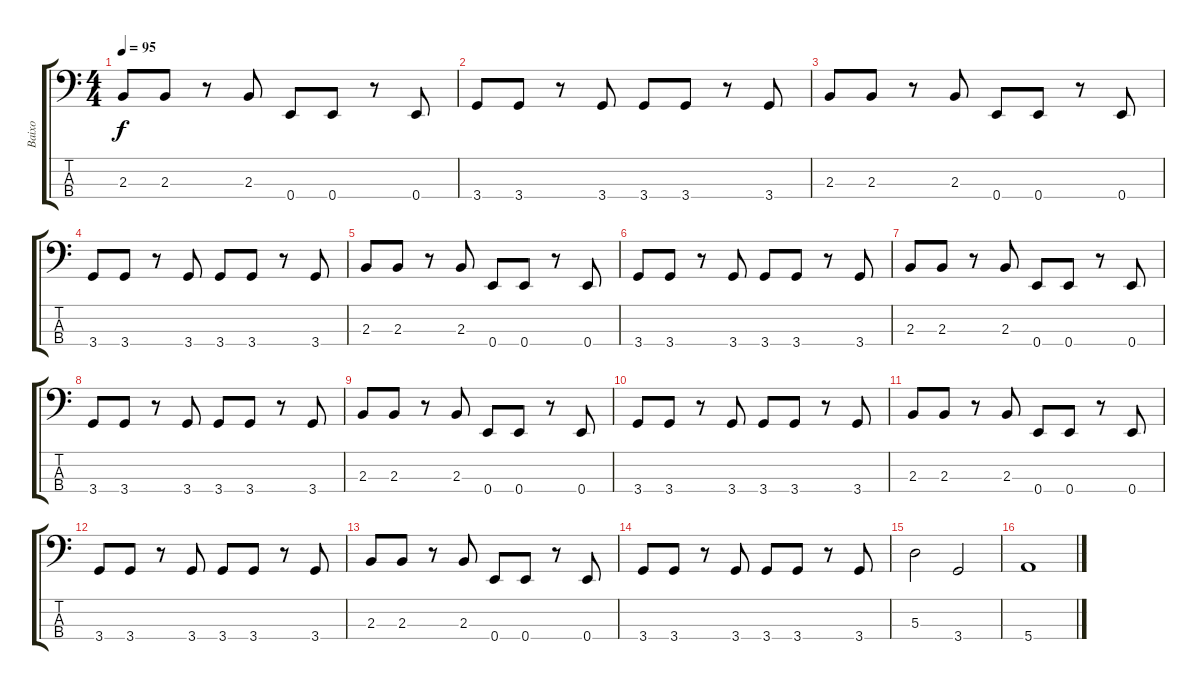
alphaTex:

\track ("Baixo" "Baixo") {instrument electricbasspick}
\staff {score tabs}
\tuning (G2 D2 A1 E1) {hide}
\ts (4 4)
\tempo 95
\clef f4
\ks c
2.3.8{dy f} 2.3.8 r.8 2.3.8 0.4.8 0.4.8 r.8 0.4.8 |
3.4.8 3.4.8 r.8 3.4.8 3.4.8 3.4.8 r.8 3.4.8 |
2.3.8 2.3.8 r.8 2.3.8 0.4.8 0.4.8 r.8 0.4.8 |
3.4.8 3.4.8 r.8 3.4.8 3.4.8 3.4.8 r.8 3.4.8 |
2.3.8 2.3.8 r.8 2.3.8 0.4.8 0.4.8 r.8 0.4.8 |
3.4.8 3.4.8 r.8 3.4.8 3.4.8 3.4.8 r.8 3.4.8 |
2.3.8 2.3.8 r.8 2.3.8 0.4.8 0.4.8 r.8 0.4.8 |
3.4.8 3.4.8 r.8 3.4.8 3.4.8 3.4.8 r.8 3.4.8 |
2.3.8 2.3.8 r.8 2.3.8 0.4.8 0.4.8 r.8 0.4.8 |
3.4.8 3.4.8 r.8 3.4.8 3.4.8 3.4.8 r.8 3.4.8 |
2.3.8 2.3.8 r.8 2.3.8 0.4.8 0.4.8 r.8 0.4.8 |
3.4.8 3.4.8 r.8 3.4.8 3.4.8 3.4.8 r.8 3.4.8 |
2.3.8 2.3.8 r.8 2.3.8 0.4.8 0.4.8 r.8 0.4.8 |
3.4.8 3.4.8 r.8 3.4.8 3.4.8 3.4.8 r.8 3.4.8 |
5.3.2 3.4.2 |
5.4.1
